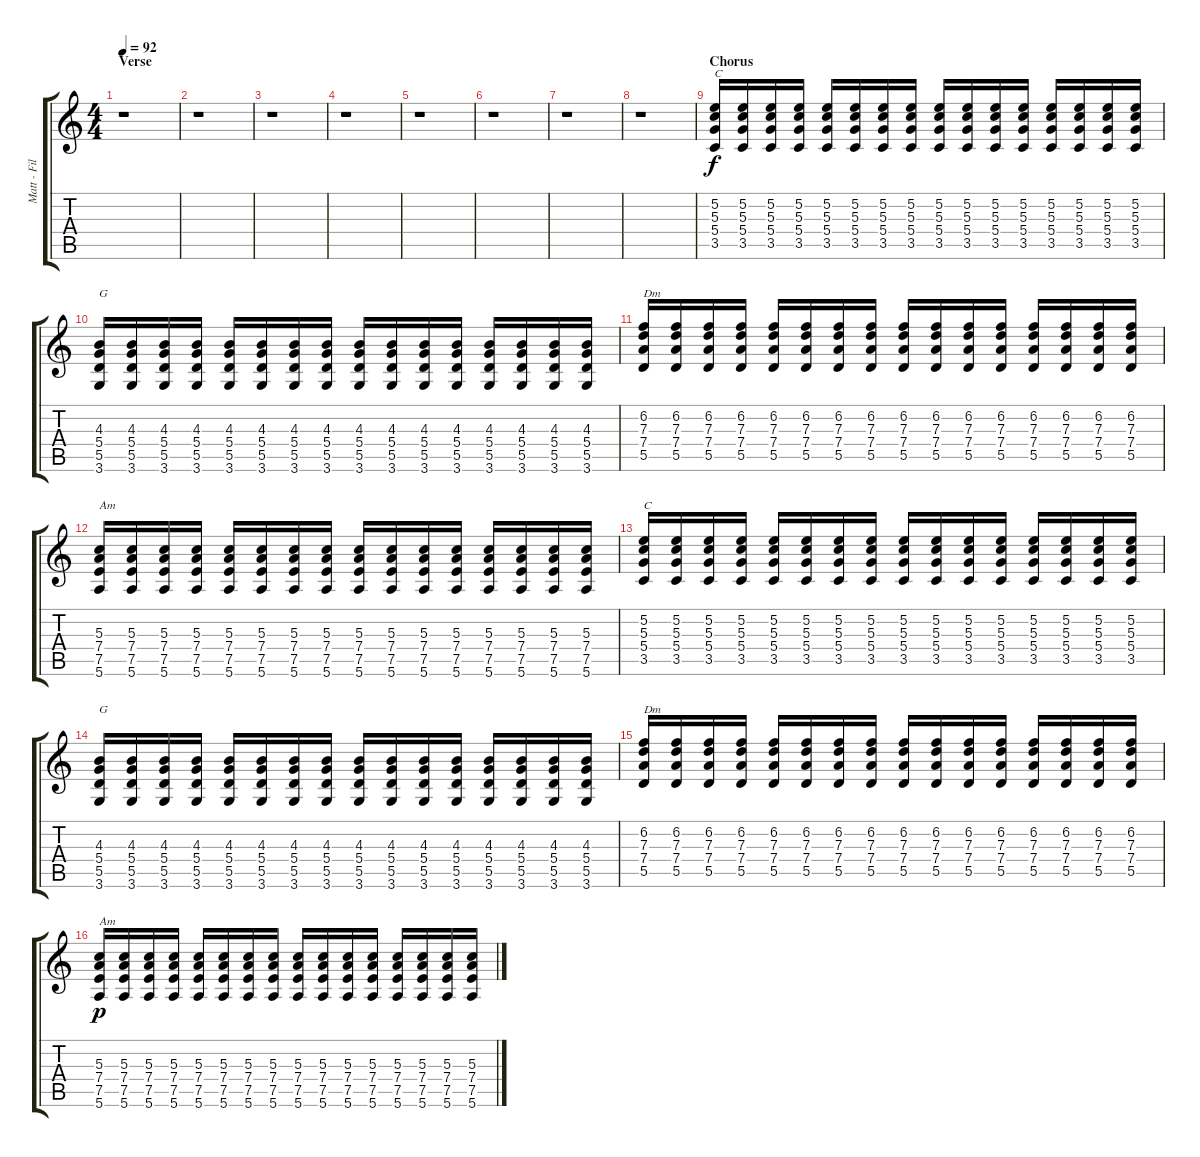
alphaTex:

\track ("Matt - Fills" "Matt - Fil") {instrument distortionguitar}
\staff {score tabs}
\tuning (E4 B3 G3 D3 A2 E2) {hide}
\ts (4 4)
\section ("" "Verse")
\tempo 92
\clef g2
\ks c
r.1{dy f} |
r.1 |
r.1 |
r.1 |
r.1 |
r.1 |
r.1 |
r.1 |
\section ("" "Chorus")
(5.2 5.3 5.4 3.5).16{txt "C"} (5.2 5.3 5.4 3.5).16 (5.2 5.3 5.4 3.5).16 (5.2 5.3 5.4 3.5).16 (5.2 5.3 5.4 3.5).16 (5.2 5.3 5.4 3.5).16 (5.2 5.3 5.4 3.5).16 (5.2 5.3 5.4 3.5).16 (5.2 5.3 5.4 3.5).16 (5.2 5.3 5.4 3.5).16 (5.2 5.3 5.4 3.5).16 (5.2 5.3 5.4 3.5).16 (5.2 5.3 5.4 3.5).16 (5.2 5.3 5.4 3.5).16 (5.2 5.3 5.4 3.5).16 (5.2 5.3 5.4 3.5).16 |
(4.3 5.4 5.5 3.6).16{txt "G"} (4.3 5.4 5.5 3.6).16 (4.3 5.4 5.5 3.6).16 (4.3 5.4 5.5 3.6).16 (4.3 5.4 5.5 3.6).16 (4.3 5.4 5.5 3.6).16 (4.3 5.4 5.5 3.6).16 (4.3 5.4 5.5 3.6).16 (4.3 5.4 5.5 3.6).16 (4.3 5.4 5.5 3.6).16 (4.3 5.4 5.5 3.6).16 (4.3 5.4 5.5 3.6).16 (4.3 5.4 5.5 3.6).16 (4.3 5.4 5.5 3.6).16 (4.3 5.4 5.5 3.6).16 (4.3 5.4 5.5 3.6).16 |
(6.2 7.3 7.4 5.5).16{txt "Dm"} (6.2 7.3 7.4 5.5).16 (6.2 7.3 7.4 5.5).16 (6.2 7.3 7.4 5.5).16 (6.2 7.3 7.4 5.5).16 (6.2 7.3 7.4 5.5).16 (6.2 7.3 7.4 5.5).16 (6.2 7.3 7.4 5.5).16 (6.2 7.3 7.4 5.5).16 (6.2 7.3 7.4 5.5).16 (6.2 7.3 7.4 5.5).16 (6.2 7.3 7.4 5.5).16 (6.2 7.3 7.4 5.5).16 (6.2 7.3 7.4 5.5).16 (6.2 7.3 7.4 5.5).16 (6.2 7.3 7.4 5.5).16 |
(5.3 7.4 7.5 5.6).16{txt "Am"} (5.3 7.4 7.5 5.6).16 (5.3 7.4 7.5 5.6).16 (5.3 7.4 7.5 5.6).16 (5.3 7.4 7.5 5.6).16 (5.3 7.4 7.5 5.6).16 (5.3 7.4 7.5 5.6).16 (5.3 7.4 7.5 5.6).16 (5.3 7.4 7.5 5.6).16 (5.3 7.4 7.5 5.6).16 (5.3 7.4 7.5 5.6).16 (5.3 7.4 7.5 5.6).16 (5.3 7.4 7.5 5.6).16 (5.3 7.4 7.5 5.6).16 (5.3 7.4 7.5 5.6).16 (5.3 7.4 7.5 5.6).16 |
(5.2 5.3 5.4 3.5).16{txt "C"} (5.2 5.3 5.4 3.5).16 (5.2 5.3 5.4 3.5).16 (5.2 5.3 5.4 3.5).16 (5.2 5.3 5.4 3.5).16 (5.2 5.3 5.4 3.5).16 (5.2 5.3 5.4 3.5).16 (5.2 5.3 5.4 3.5).16 (5.2 5.3 5.4 3.5).16 (5.2 5.3 5.4 3.5).16 (5.2 5.3 5.4 3.5).16 (5.2 5.3 5.4 3.5).16 (5.2 5.3 5.4 3.5).16 (5.2 5.3 5.4 3.5).16 (5.2 5.3 5.4 3.5).16 (5.2 5.3 5.4 3.5).16 |
(4.3 5.4 5.5 3.6).16{txt "G"} (4.3 5.4 5.5 3.6).16 (4.3 5.4 5.5 3.6).16 (4.3 5.4 5.5 3.6).16 (4.3 5.4 5.5 3.6).16 (4.3 5.4 5.5 3.6).16 (4.3 5.4 5.5 3.6).16 (4.3 5.4 5.5 3.6).16 (4.3 5.4 5.5 3.6).16 (4.3 5.4 5.5 3.6).16 (4.3 5.4 5.5 3.6).16 (4.3 5.4 5.5 3.6).16 (4.3 5.4 5.5 3.6).16 (4.3 5.4 5.5 3.6).16 (4.3 5.4 5.5 3.6).16 (4.3 5.4 5.5 3.6).16 |
(6.2 7.3 7.4 5.5).16{txt "Dm"} (6.2 7.3 7.4 5.5).16 (6.2 7.3 7.4 5.5).16 (6.2 7.3 7.4 5.5).16 (6.2 7.3 7.4 5.5).16 (6.2 7.3 7.4 5.5).16 (6.2 7.3 7.4 5.5).16 (6.2 7.3 7.4 5.5).16 (6.2 7.3 7.4 5.5).16 (6.2 7.3 7.4 5.5).16 (6.2 7.3 7.4 5.5).16 (6.2 7.3 7.4 5.5).16 (6.2 7.3 7.4 5.5).16 (6.2 7.3 7.4 5.5).16 (6.2 7.3 7.4 5.5).16 (6.2 7.3 7.4 5.5).16 |
(5.3 7.4 7.5 5.6).16{txt "Am" dy p} (5.3 7.4 7.5 5.6).16 (5.3 7.4 7.5 5.6).16 (5.3 7.4 7.5 5.6).16 (5.3 7.4 7.5 5.6).16 (5.3 7.4 7.5 5.6).16 (5.3 7.4 7.5 5.6).16 (5.3 7.4 7.5 5.6).16 (5.3 7.4 7.5 5.6).16 (5.3 7.4 7.5 5.6).16 (5.3 7.4 7.5 5.6).16 (5.3 7.4 7.5 5.6).16 (5.3 7.4 7.5 5.6).16 (5.3 7.4 7.5 5.6).16 (5.3 7.4 7.5 5.6).16 (5.3 7.4 7.5 5.6).16
